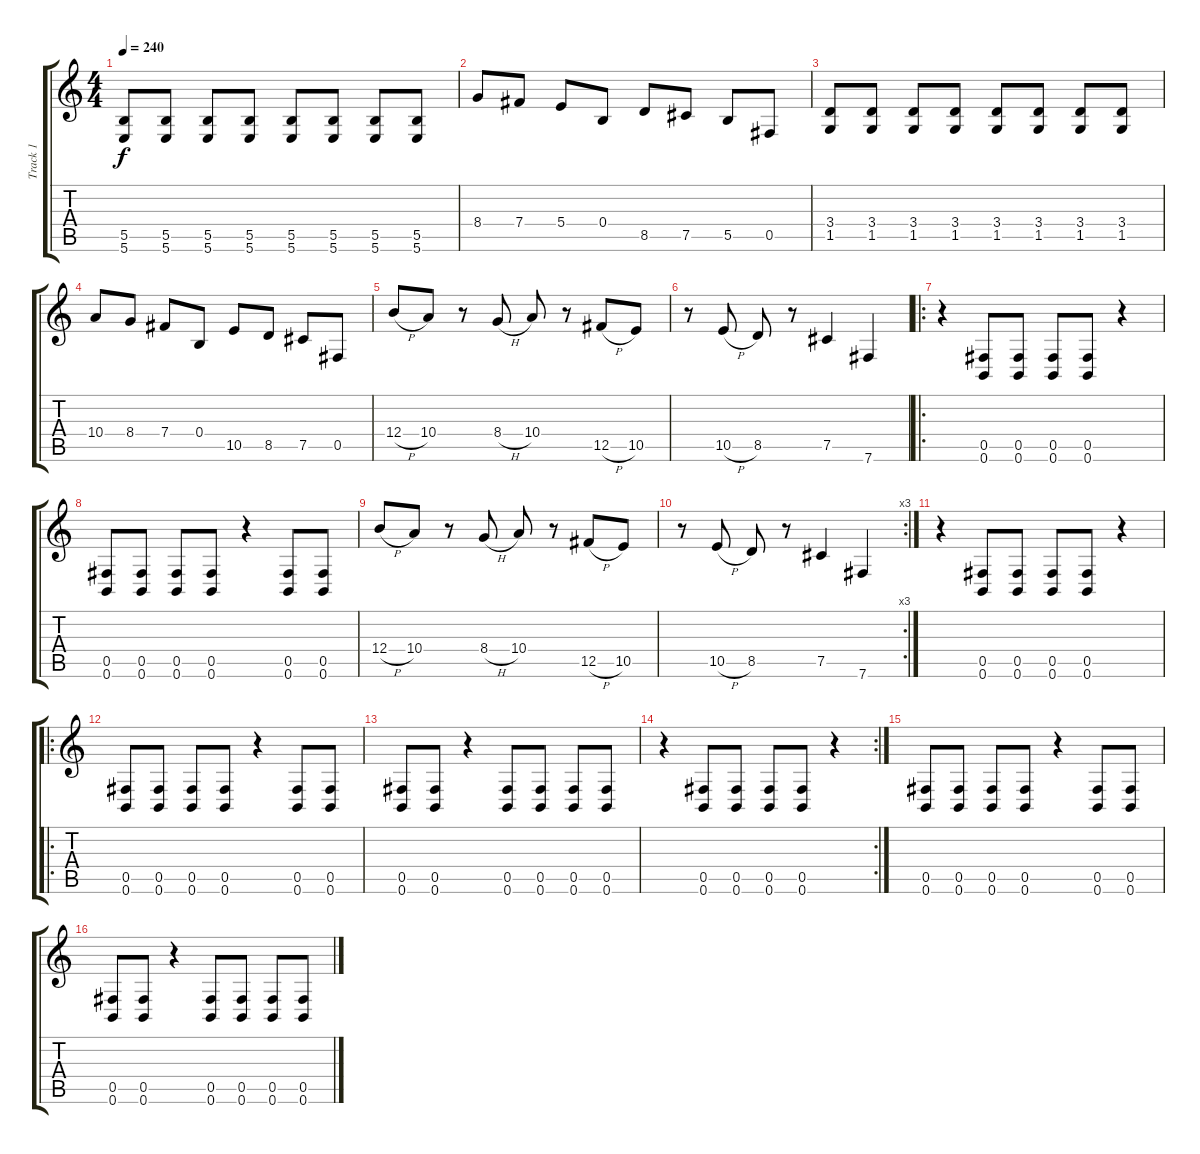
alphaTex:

\track ("Track 1" "Track 1") {instrument distortionguitar}
\staff {score tabs}
\tuning (Db4 Ab3 E3 B2 Gb2 B1) {hide}
\ts (4 4)
\tempo 240
\clef g2
\ks c
(5.5 5.6).8{dy f} (5.5 5.6).8 (5.5 5.6).8 (5.5 5.6).8 (5.5 5.6).8 (5.5 5.6).8 (5.5 5.6).8 (5.5 5.6).8 |
8.4.8 7.4.8 5.4.8 0.4.8 8.5.8 7.5.8 5.5.8 0.5.8 |
(3.4 1.5).8 (3.4 1.5).8 (3.4 1.5).8 (3.4 1.5).8 (3.4 1.5).8 (3.4 1.5).8 (3.4 1.5).8 (3.4 1.5).8 |
10.4.8 8.4.8 7.4.8 0.4.8 10.5.8 8.5.8 7.5.8 0.5.8 |
12.4{h}.8 10.4.8 r.8 8.4{h}.8 10.4.8 r.8 12.5{h}.8 10.5.8 |
r.8 10.5{h}.8 8.5.8 r.8 7.5.4 7.6.4 |
\ro
r.4 (0.5 0.6).8 (0.5 0.6).8 (0.5 0.6).8 (0.5 0.6).8 r.4 |
(0.5 0.6).8 (0.5 0.6).8 (0.5 0.6).8 (0.5 0.6).8 r.4 (0.5 0.6).8 (0.5 0.6).8 |
12.4{h}.8 10.4.8 r.8 8.4{h}.8 10.4.8 r.8 12.5{h}.8 10.5.8 |
\rc 3
r.8 10.5{h}.8 8.5.8 r.8 7.5.4 7.6.4 |
r.4 (0.5 0.6).8 (0.5 0.6).8 (0.5 0.6).8 (0.5 0.6).8 r.4 |
\ro
(0.5 0.6).8 (0.5 0.6).8 (0.5 0.6).8 (0.5 0.6).8 r.4 (0.5 0.6).8 (0.5 0.6).8 |
(0.5 0.6).8 (0.5 0.6).8 r.4 (0.5 0.6).8 (0.5 0.6).8 (0.5 0.6).8 (0.5 0.6).8 |
\rc 2
r.4 (0.5 0.6).8 (0.5 0.6).8 (0.5 0.6).8 (0.5 0.6).8 r.4 |
(0.5 0.6).8 (0.5 0.6).8 (0.5 0.6).8 (0.5 0.6).8 r.4 (0.5 0.6).8 (0.5 0.6).8 |
(0.5 0.6).8 (0.5 0.6).8 r.4 (0.5 0.6).8 (0.5 0.6).8 (0.5 0.6).8 (0.5 0.6).8
